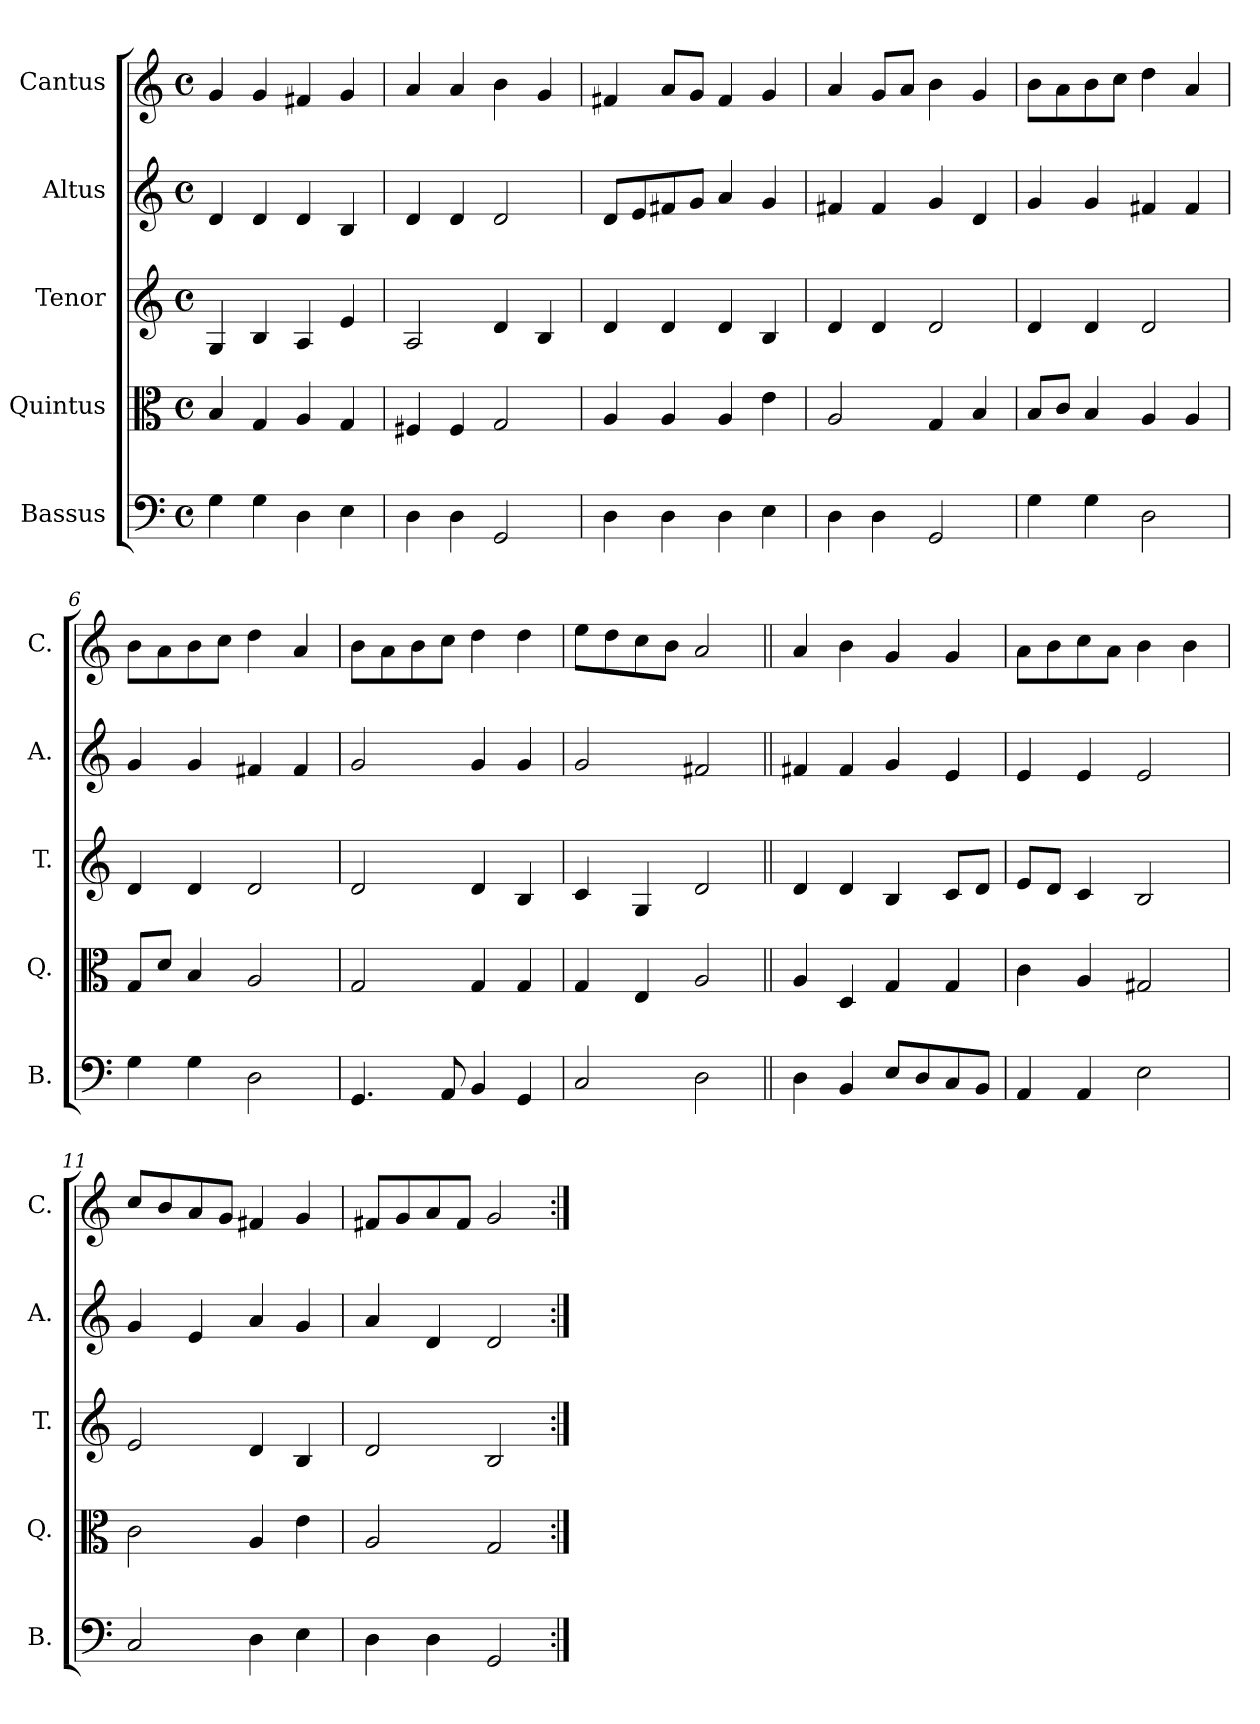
**kern	**kern	**kern	**kern	**kern
*part5	*part4	*part3	*part2	*part1
*staff5	*staff4	*staff3	*staff2	*staff1
*I"Bassus	*I"Quintus	*I"Tenor	*I"Altus	*I"Cantus
*I'B.	*I'Q.	*I'T.	*I'A.	*I'C.
*clefF4	*clefC3	*clefG2	*clefG2	*clefG2
*k[]	*k[]	*k[]	*k[]	*k[]
*C:	*C:	*C:	*C:	*C:
*M4/4	*M4/4	*M4/4	*M4/4	*M4/4
*met(c)	*met(c)	*met(c)	*met(c)	*met(c)
=1	=1	=1	=1	=1
4G\	4B/	4G/	4d/	4g/
4G\	4G/	4B/	4d/	4g/
4D\	4A/	4A/	4d/	4f#X/
4E\	4G/	4e/	4B/	4g/
=2	=2	=2	=2	=2
4D\	4F#X/	2A/	4d/	4a/
4D\	4F#/	.	4d/	4a/
2GG/	2G/	4d/	2d/	4b\
.	.	4B/	.	4g/
=3	=3	=3	=3	=3
4D\	4A/	4d/	8d/L	4f#X/
.	.	.	8e/	.
4D\	4A/	4d/	8f#X/	8a/L
.	.	.	8g/J	8g/J
4D\	4A/	4d/	4a/	4f#/
4E\	4e\	4B/	4g/	4g/
=4	=4	=4	=4	=4
4D\	2A/	4d/	4f#X/	4a/
4D\	.	4d/	4f#/	8g/L
.	.	.	.	8a/J
2GG/	4G/	2d/	4g/	4b\
.	4B/	.	4d/	4g/
=5	=5	=5	=5	=5
4G\	8B/L	4d/	4g/	8b\L
.	8c/J	.	.	8a\
4G\	4B/	4d/	4g/	8b\
.	.	.	.	8cc\J
2D\	4A/	2d/	4f#X/	4dd\
.	4A/	.	4f#/	4a/
=6	=6	=6	=6	=6
4G\	8G/L	4d/	4g/	8b\L
.	8d/J	.	.	8a\
4G\	4B/	4d/	4g/	8b\
.	.	.	.	8cc\J
2D\	2A/	2d/	4f#X/	4dd\
.	.	.	4f#/	4a/
!!LO:LB:g=z
=7	=7	=7	=7	=7
4.GG/	2G/	2d/	2g/	8b\L
.	.	.	.	8a\
.	.	.	.	8b\
8AA/	.	.	.	8cc\J
4BB/	4G/	4d/	4g/	4dd\
4GG/	4G/	4B/	4g/	4dd\
=8	=8	=8	=8	=8
2C/	4G/	4c/	2g/	8ee\L
.	.	.	.	8dd\
.	4E/	4G/	.	8cc\
.	.	.	.	8b\J
2D\	2A/	2d/	2f#X/	2a/
=9||	=9||	=9||	=9||	=9||
4D\	4A/	4d/	4f#X/	4a/
4BB/	4D/	4d/	4f#/	4b\
8E/L	4G/	4B/	4g/	4g/
8D/	.	.	.	.
8C/	4G/	8c/L	4e/	4g/
8BB/J	.	8d/J	.	.
=10	=10	=10	=10	=10
4AA/	4c\	8e/L	4e/	8a\L
.	.	8d/J	.	8b\
4AA/	4A/	4c/	4e/	8cc\
.	.	.	.	8a\J
2E\	2G#X/	2B/	2e/	4b\
.	.	.	.	4b\
=11	=11	=11	=11	=11
2C/	2c\	2e/	4g/	8cc/L
.	.	.	.	8b/
.	.	.	4e/	8a/
.	.	.	.	8g/J
4D\	4A/	4d/	4a/	4f#X/
4E\	4e\	4B/	4g/	4g/
=12	=12	=12	=12	=12
4D\	2A/	2d/	4a/	8f#X/L
.	.	.	.	8g/
4D\	.	.	4d/	8a/
.	.	.	.	8f#/J
2GG/	2G/	2B/	2d/	2g/
=:|!	=:|!	=:|!	=:|!	=:|!
*-	*-	*-	*-	*-
